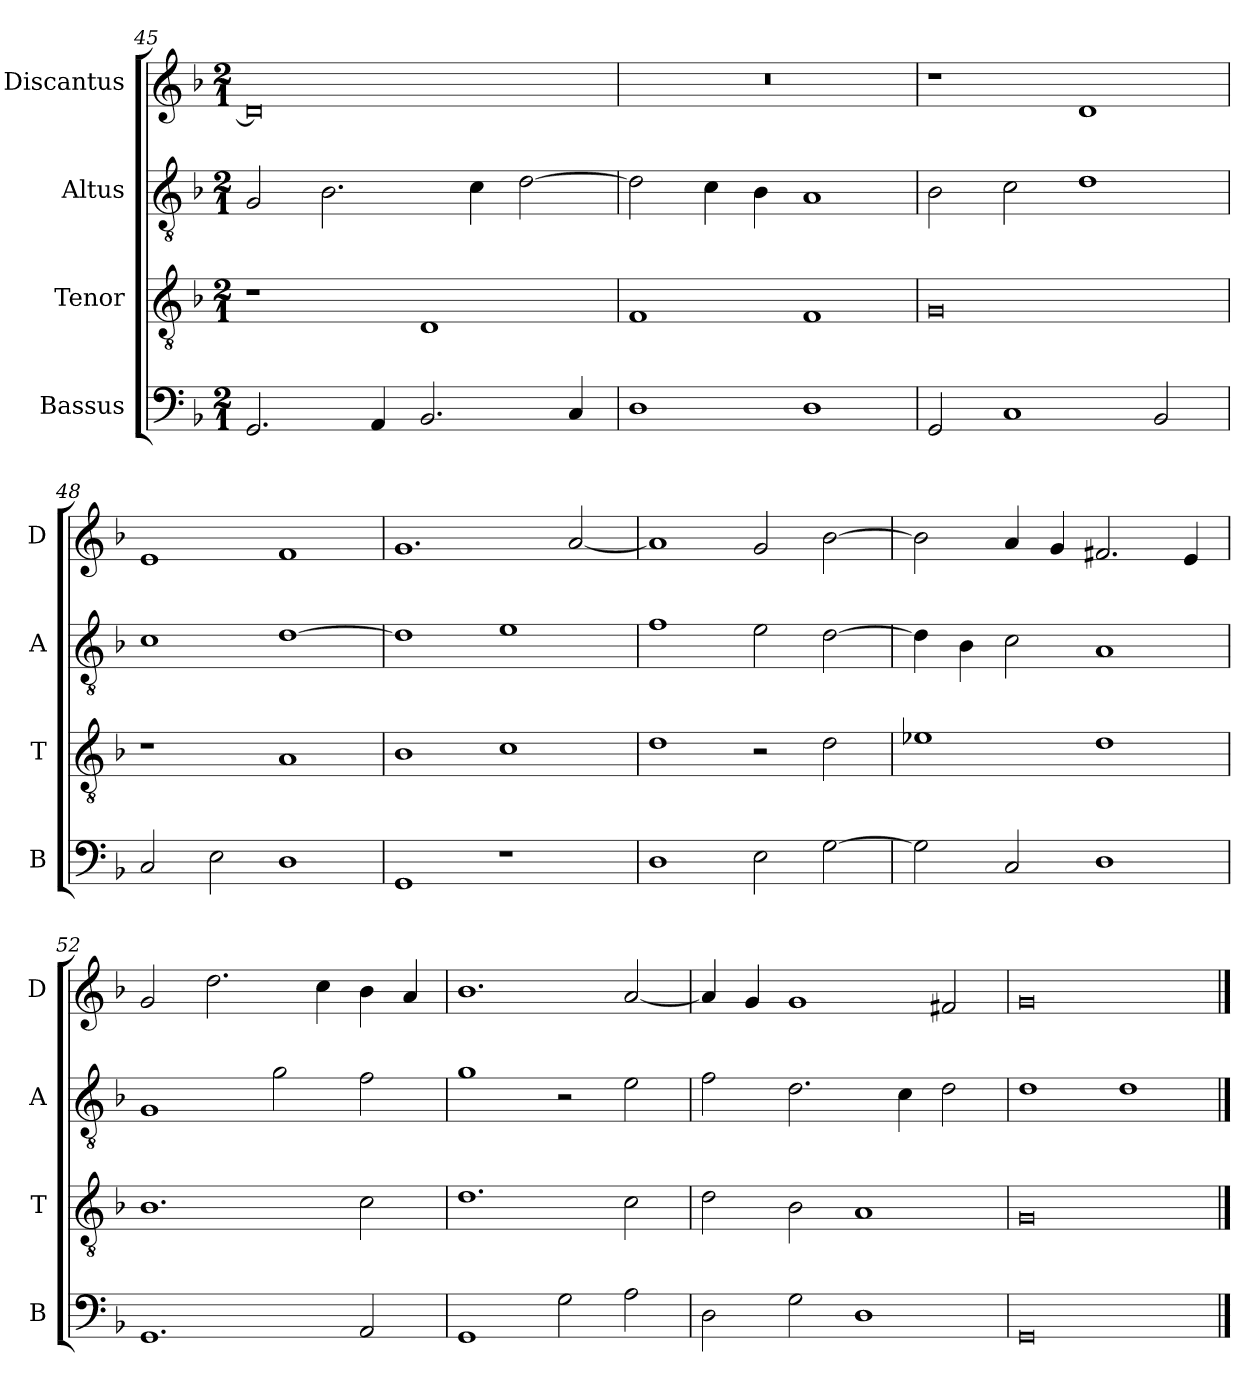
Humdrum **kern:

**kern	**kern	**kern	**kern
*part4	*part3	*part2	*part1
*staff4	*staff3	*staff2	*staff1
*I"Bassus	*I"Tenor	*I"Altus	*I"Discantus
*I'B	*I'T	*I'A	*I'D
*clefF4	*clefGv2	*clefGv2	*clefG2
*k[b-]	*k[b-]	*k[b-]	*k[b-]
*M2/1	*M2/1	*M2/1	*M2/1
=45	=45	=45	=45
2.GG/	1r	2G/	0d]
.	.	2.B-\	.
4AA/	.	.	.
2.BB-/	1D	.	.
.	.	4c\	.
.	.	[2d\	.
4C/	.	.	.
=46	=46	=46	=46
1D	1F	2d\]	0r
.	.	4c\	.
.	.	4B-\	.
1D	1F	1A	.
=47	=47	=47	=47
2GG/	0G	2B-\	1r
1C	.	2c\	.
.	.	1d	1d
2BB-/	.	.	.
=48	=48	=48	=48
2C/	1r	1c	1e
2E\	.	.	.
1D	1A	[1d	1f
=49	=49	=49	=49
1GG	1B-	1d]	1.g
1r	1c	1e	.
.	.	.	[2a/
=50	=50	=50	=50
1D	1d	1f	1a]
2E\	2r	2e\	2g/
[2G\	2d\	[2d\	[2b-\
=51	=51	=51	=51
2G\]	1e-X	4d\]	2b-\]
.	.	4B-\	.
2C/	.	2c\	4a/
.	.	.	4g/
1D	1d	1A	2.f#X/
.	.	.	4e/
=52	=52	=52	=52
1.GG	1.B-	1G	2g/
.	.	.	2.dd\
.	.	2g\	.
.	.	.	4cc\
2AA/	2c\	2f\	4b-\
.	.	.	4a/
=53	=53	=53	=53
1GG	1.d	1g	1.b-
2G\	.	2r	.
2A\	2c\	2e\	[2a/
=54	=54	=54	=54
2D\	2d\	2f\	4a/]
.	.	.	4g/
2G\	2B-\	2.d\	1g
1D	1A	.	.
.	.	4c\	.
.	.	2d\	2f#X/
=55	=55	=55	=55
0GG	0G	1d	0g
.	.	1d	.
==	==	==	==
*-	*-	*-	*-
